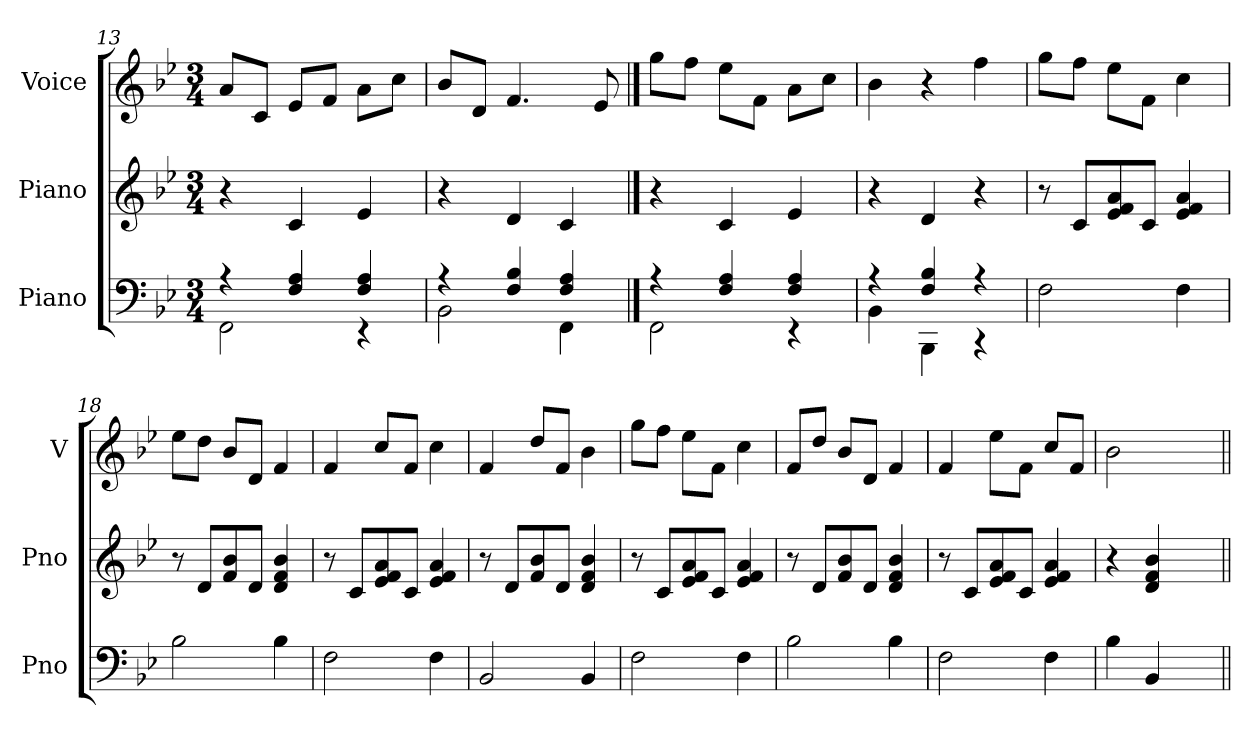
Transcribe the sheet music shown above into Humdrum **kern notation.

**kern	**kern	**kern
*part3	*part2	*part1
*staff3	*staff2	*staff1
*I"Piano	*I"Piano	*I"Voice
*I'Pno	*I'Pno	*I'V
*clefF4	*clefG2	*clefG2
*k[b-e-]	*k[b-e-]	*k[b-e-]
*M3/4	*M3/4	*M3/4
=13	=13	=13
*^	*	*
4r	2FF\	4r	8a/L
.	.	.	8c/J
4F/ 4A/	.	4c/	8e-/L
.	.	.	8f/J
4F/ 4A/	4r	4e-/	8a\L
.	.	.	8cc\J
=14	=14	=14	=14
4r	2BB-\	4r	8b-/L
.	.	.	8d/J
4F/ 4B-/	.	4d/	4.f/
4F/ 4A/	4FF\	4c/	.
.	.	.	8e-/
==15	==15	==15	==15
4r	2FF\	4r	8gg\L
.	.	.	8ff\J
4F/ 4A/	.	4c/	8ee-\L
.	.	.	8f\J
4F/ 4A/	4r	4e-/	8a\L
.	.	.	8cc\J
=16	=16	=16	=16
4r	4BB-\	4r	4b-\
4F/ 4B-/	4BBB-\	4d/	4r
4r	4r	4r	4ff\
*v	*v	*	*
=17	=17	=17
2F\	8r	8gg\L
.	8c/L	8ff\J
.	8e-/ 8f/ 8a/	8ee-\L
.	8c/J	8f\J
4F\	4e-/ 4f/ 4a/	4cc\
!!LO:LB:g=z
=18	=18	=18
2B-\	8r	8ee-\L
.	8d/L	8dd\J
.	8f/ 8b-/	8b-/L
.	8d/J	8d/J
4B-\	4d/ 4f/ 4b-/	4f/
=19	=19	=19
2F\	8r	4f/
.	8c/L	.
.	8e-/ 8f/ 8a/	8cc/L
.	8c/J	8f/J
4F\	4e-/ 4f/ 4a/	4cc\
=20	=20	=20
2BB-/	8r	4f/
.	8d/L	.
.	8f/ 8b-/	8dd/L
.	8d/J	8f/J
4BB-/	4d/ 4f/ 4b-/	4b-\
=21	=21	=21
2F\	8r	8gg\L
.	8c/L	8ff\J
.	8e-/ 8f/ 8a/	8ee-\L
.	8c/J	8f\J
4F\	4e-/ 4f/ 4a/	4cc\
=22	=22	=22
2B-\	8r	8f/L
.	8d/L	8dd/J
.	8f/ 8b-/	8b-/L
.	8d/J	8d/J
4B-\	4d/ 4f/ 4b-/	4f/
=23	=23	=23
2F\	8r	4f/
.	8c/L	.
.	8e-/ 8f/ 8a/	8ee-\L
.	8c/J	8f\J
4F\	4e-/ 4f/ 4a/	8cc/L
.	.	8f/J
!!LO:PB:g=z
=24	=24	=24
4B-\	4r	2b-\
4BB-/	4d/ 4f/ 4b-/	.
4ryy	4ryy	4ryy
=||	=||	=||
*-	*-	*-
